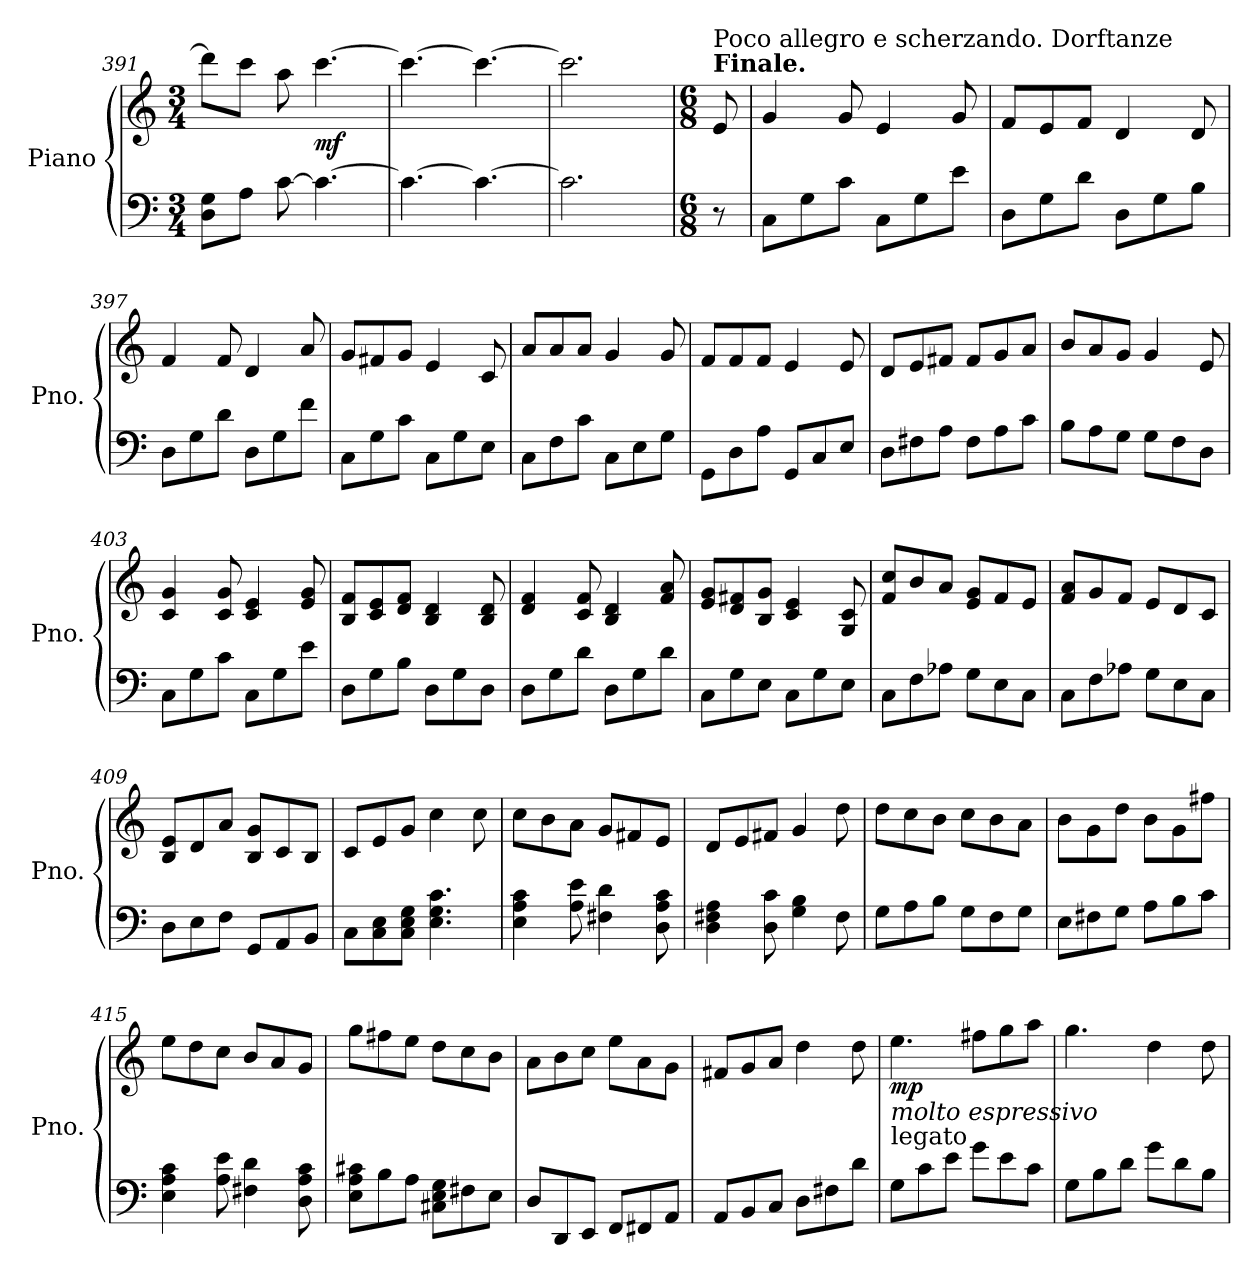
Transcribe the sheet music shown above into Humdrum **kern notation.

**kern	**kern	**dynam
*part1	*part1	*part1
*staff2	*staff1	*staff1/2
*I"Piano	*	*
*I'Pno.	*	*
*clefF4	*clefG2	*
*k[]	*k[]	*
*M3/4	*M3/4	*
=391	=391	=391
8D\ 8G\L	8ddd\L]	.
8A\J	8ccc\J	.
[8c\	8aa\	.
!	!	!LO:DY:b
4.c\_	[4.ccc\	mf
=392	=392	=392
4.c\_	4.ccc\_	.
4.c\_	4.ccc\_	.
=393	=393	=393
2.c\]	2.ccc\]	.
!!LO:PB:g=z
=394!|	=394!|	=394!|
*k[]	*k[]	*
*M6/8	*M6/8	*
*	*MM128	*
!	!LO:TX:a:B:t=Finale.	!
!	!LO:TX:a:t=Poco allegro e scherzando. Dorftanze	!
8r	8e/	.
=395	=395	=395
8C\L	4g/	.
8G\	.	.
8c\J	8g/	.
8C\L	4e/	.
8G\	.	.
8e\J	8g/	.
=396	=396	=396
8D\L	8f/L	.
8G\	8e/	.
8d\J	8f/J	.
8D\L	4d/	.
8G\	.	.
8B\J	8d/	.
=397	=397	=397
8D\L	4f/	.
8G\	.	.
8d\J	8f/	.
8D\L	4d/	.
8G\	.	.
8f\J	8a/	.
=398	=398	=398
8C\L	8g/L	.
8G\	8f#X/	.
8c\J	8g/J	.
8C\L	4e/	.
8G\	.	.
8E\J	8c/	.
=399	=399	=399
8C\L	8a/L	.
8F\	8a/	.
8c\J	8a/J	.
8C\L	4g/	.
8E\	.	.
8G\J	8g/	.
!!LO:LB:g=z
=400	=400	=400
8GG\L	8f/L	.
8D\	8f/	.
8A\J	8f/J	.
8GG/L	4e/	.
8C/	.	.
8E/J	8e/	.
=401	=401	=401
8D\L	8d/L	.
8F#X\	8e/	.
8A\J	8f#X/J	.
8F#\L	8f#/L	.
8A\	8g/	.
8c\J	8a/J	.
=402	=402	=402
8B\L	8b/L	.
8A\	8a/	.
8G\J	8g/J	.
8G\L	4g/	.
8F\	.	.
8D\J	8e/	.
=403	=403	=403
8C\L	4c/ 4g/	.
8G\	.	.
8c\J	8c/ 8g/	.
8C\L	4c/ 4e/	.
8G\	.	.
8e\J	8e/ 8g/	.
=404	=404	=404
8D\L	8B/ 8f/L	.
8G\	8c/ 8e/	.
8B\J	8d/ 8f/J	.
8D\L	4B/ 4d/	.
8G\	.	.
8D\J	8B/ 8d/	.
=405	=405	=405
8D\L	4d/ 4f/	.
8G\	.	.
8d\J	8c/ 8f/	.
8D\L	4B/ 4d/	.
8G\	.	.
8d\J	8f/ 8a/	.
!!LO:LB:g=z
=406	=406	=406
8C\L	8e/ 8g/L	.
8G\	8d/ 8f#X/	.
8E\J	8B/ 8g/J	.
8C\L	4c/ 4e/	.
8G\	.	.
8E\J	8G/ 8c/	.
=407	=407	=407
8C\L	8f/ 8cc/L	.
8F\	8b/	.
8A-X\J	8a/J	.
8G\L	8e/ 8g/L	.
8E\	8f/	.
8C\J	8e/J	.
=408	=408	=408
8C\L	8f/ 8a/L	.
8F\	8g/	.
8A-X\J	8f/J	.
8G\L	8e/L	.
8E\	8d/	.
8C\J	8c/J	.
=409	=409	=409
8D\L	8B/ 8e/L	.
8E\	8d/	.
8F\J	8a/J	.
8GG/L	8B/ 8g/L	.
8AA/	8c/	.
8BB/J	8B/J	.
=410	=410	=410
8C\L	8c/L	.
8C\ 8E\	8e/	.
8C\ 8E\ 8G\J	8g/J	.
4.E\ 4.G\ 4.c\	4cc\	.
.	8cc\	.
=411	=411	=411
4E\ 4A\ 4c\	8cc\L	.
.	8b\	.
8A\ 8e\	8a\J	.
4F#X\ 4d\	8g/L	.
.	8f#X/	.
8D\ 8A\ 8c\	8e/J	.
!!LO:LB:g=z
=412	=412	=412
4D\ 4F#X\ 4A\	8d/L	.
.	8e/	.
8D\ 8c\	8f#X/J	.
4G\ 4B\	4g/	.
8F#\	8dd\	.
=413	=413	=413
8G\L	8dd\L	.
8A\	8cc\	.
8B\J	8b\J	.
8G\L	8cc\L	.
8F\	8b\	.
8G\J	8a\J	.
=414	=414	=414
8E\L	8b\L	.
8F#X\	8g\	.
8G\J	8dd\J	.
8A\L	8b\L	.
8B\	8g\	.
8c\J	8ff#X\J	.
=415	=415	=415
4E\ 4A\ 4c\	8ee\L	.
.	8dd\	.
8A\ 8e\	8cc\J	.
4F#X\ 4d\	8b/L	.
.	8a/	.
8D\ 8A\ 8c\	8g/J	.
=416	=416	=416
8E\ 8A\ 8c#X\L	8gg\L	.
8B\	8ff#X\	.
8A\J	8ee\J	.
8C#X\ 8E\ 8G\L	8dd\L	.
8F#X\	8cc\	.
8E\J	8b\J	.
=417	=417	=417
8D/L	8a\L	.
8DD/	8b\	.
8EE/J	8cc\J	.
8FF/L	8ee\L	.
8FF#X/	8a\	.
8AA/J	8g\J	.
!!LO:LB:g=z
=418	=418	=418
8AA/L	8f#X/L	.
8BB/	8g/	.
8C/J	8a/J	.
8D\L	4dd\	.
8F#X\	.	.
8d\J	8dd\	.
=419	=419	=419
!	!LO:TX:b:i:t=molto espressivo	!
!LO:TX:a:t=legato	!	!
!	!	!LO:DY:b
8G\L	4.ee\	mp
8c\	.	.
8e\J	.	.
8g\L	8ff#X\L	.
8e\	8gg\	.
8c\J	8aa\J	.
=420	=420	=420
8G\L	4.gg\	.
8B\	.	.
8d\J	.	.
8g\L	4dd\	.
8d\	.	.
8B\J	8dd\	.
=	=	=
*-	*-	*-
